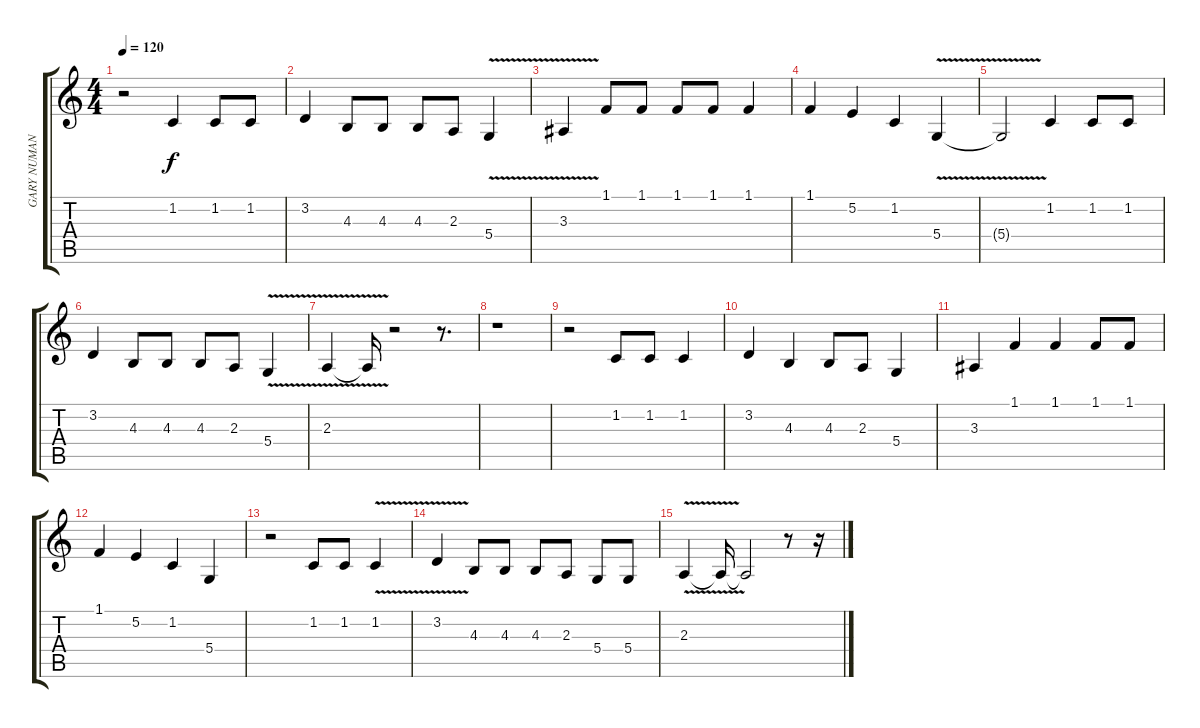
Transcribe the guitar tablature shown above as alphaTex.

\track ("GARY NUMAN (VOCALS)" "GARY NUMAN") {instrument pad8sweep}
\staff {score tabs}
\tuning (E4 B3 G3 D3 A2 E2) {hide}
\ts (4 4)
\tempo 120
\clef g2
\ks c
r.2{dy f} 1.2.4 1.2.8 1.2.8 |
3.2.4 4.3.8 4.3.8 4.3.8 2.3.8 5.4{v}.4 |
3.3{v}.4 1.1.8 1.1.8 1.1.8 1.1.8 1.1.4 |
1.1.4 5.2.4 1.2.4 5.4{v}.4 |
5.4{t}.2 1.2.4 1.2.8 1.2.8 |
3.2.4 4.3.8 4.3.8 4.3.8 2.3.8 5.4{v}.4 |
2.3{v}.4 2.3{t}.16 r.2 r.8{d} |
r.1 |
r.2 1.2.8 1.2.8 1.2.4 |
3.2.4 4.3.4 4.3.8 2.3.8 5.4.4 |
3.3.4 1.1.4 1.1.4 1.1.8 1.1.8 |
1.1.4 5.2.4 1.2.4 5.4.4 |
r.2 1.2.8 1.2.8 1.2{v}.4 |
3.2{v}.4 4.3.8 4.3.8 4.3.8 2.3.8 5.4.8 5.4.8 |
2.3{v}.4 2.3{t}.16 2.3{t}.2 r.8 r.16
